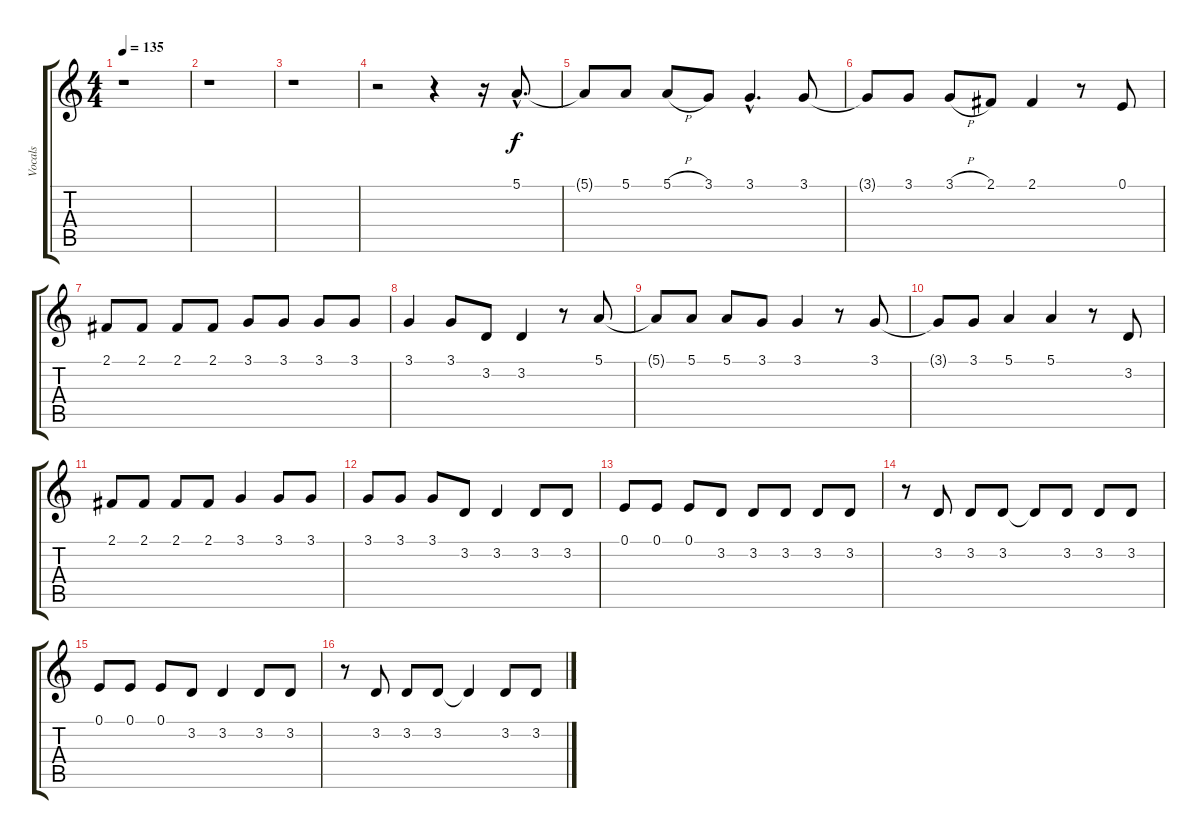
\track ("Vocals" "Vocals") {instrument trumpet}
\staff {score tabs}
\tuning (E4 B3 G3 D3 A2 E2) {hide}
\ts (4 4)
\tempo 135
\clef g2
\ks c
r.1{dy f} |
r.1 |
r.1 |
r.2 r.4 r.16 5.1{hac}.8{d} |
5.1{t}.8 5.1.8 5.1{h}.8 3.1.8 3.1{hac}.4{d} 3.1.8 |
3.1{t}.8 3.1.8 3.1{h}.8 2.1.8 2.1.4 r.8 0.1.8 |
2.1.8 2.1.8 2.1.8 2.1.8 3.1.8 3.1.8 3.1.8 3.1.8 |
3.1.4 3.1.8 3.2.8 3.2.4 r.8 5.1.8 |
5.1{t}.8 5.1.8 5.1.8 3.1.8 3.1.4 r.8 3.1.8 |
3.1{t}.8 3.1.8 5.1.4 5.1.4 r.8 3.2.8 |
2.1.8 2.1.8 2.1.8 2.1.8 3.1.4 3.1.8 3.1.8 |
3.1.8 3.1.8 3.1.8 3.2.8 3.2.4 3.2.8 3.2.8 |
0.1.8 0.1.8 0.1.8 3.2.8 3.2.8 3.2.8 3.2.8 3.2.8 |
r.8 3.2.8 3.2.8 3.2.8 3.2{t}.8 3.2.8 3.2.8 3.2.8 |
0.1.8 0.1.8 0.1.8 3.2.8 3.2.4 3.2.8 3.2.8 |
r.8 3.2.8 3.2.8 3.2.8 3.2{t}.4 3.2.8 3.2.8
